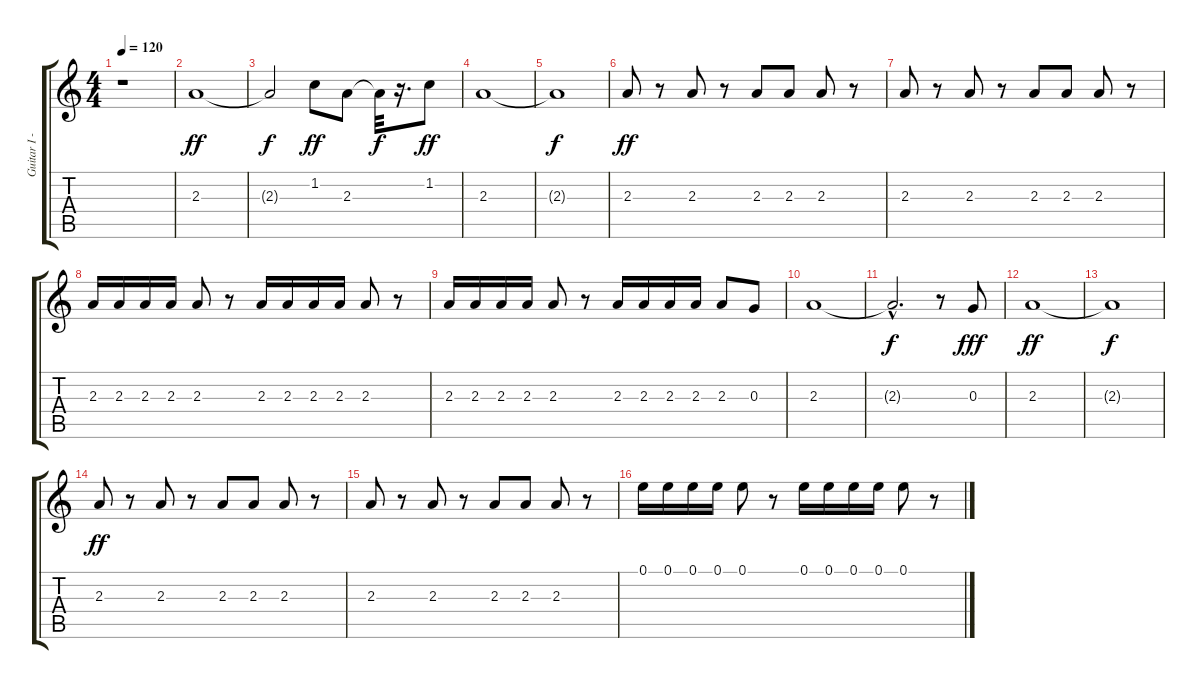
\track ("Guitar I - Grag Hetson" "Guitar I -") {instrument distortionguitar}
\staff {score tabs}
\tuning (E4 B3 G3 D3 A2 E2) {hide}
\ts (4 4)
\tempo 120
\clef g2
\ks c
r.1{dy ff instrument distortionguitar} |
2.3.1 |
2.3{t}.2{dy f} 1.2.8{dy ff} 2.3.8 2.3{t}.32{dy f} r.16{d} 1.2.8{dy ff} |
2.3.1 |
2.3{t}.1{dy f} |
2.3.8{dy ff} r.8 2.3.8 r.8 2.3.8 2.3.8 2.3.8 r.8 |
2.3.8 r.8 2.3.8 r.8 2.3.8 2.3.8 2.3.8 r.8 |
2.3.16 2.3.16 2.3.16 2.3.16 2.3.8 r.8 2.3.16 2.3.16 2.3.16 2.3.16 2.3.8 r.8 |
2.3.16 2.3.16 2.3.16 2.3.16 2.3.8 r.8 2.3.16 2.3.16 2.3.16 2.3.16 2.3.8 0.3.8 |
2.3.1 |
2.3{hac t}.2{d dy f} r.8 0.3.8{dy fff} |
2.3.1{dy ff} |
2.3{t}.1{dy f} |
2.3.8{dy ff} r.8 2.3.8 r.8 2.3.8 2.3.8 2.3.8 r.8 |
2.3.8 r.8 2.3.8 r.8 2.3.8 2.3.8 2.3.8 r.8 |
0.1.16 0.1.16 0.1.16 0.1.16 0.1.8 r.8 0.1.16 0.1.16 0.1.16 0.1.16 0.1.8 r.8
